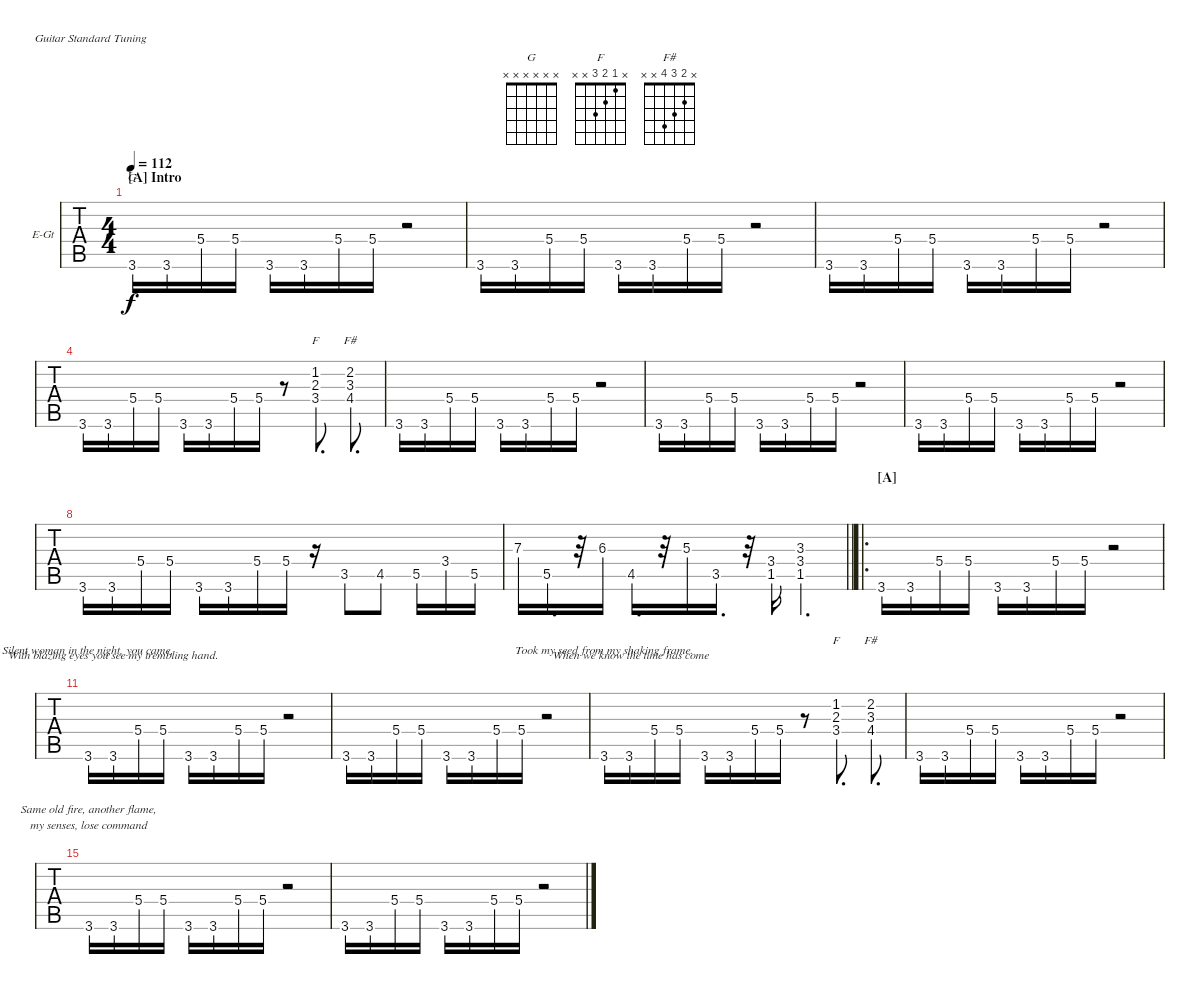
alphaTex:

\bracketExtendMode nobrackets
\firstSystemTrackNameOrientation horizontal
\otherSystemsTrackNameOrientation horizontal
\defaultBarNumberDisplay FirstOfSystem
\track ("Guitar 1" "E-Gt") {instrument distortionguitar}
\staff {tabs}
\tuning (E4 B3 G3 D3 A2 E2)
\chord ("G" x x x x x x)
\chord ("F" x x x x x x)
\chord ("F#" x x x x x x)
\chord ("F" x 1 2 3 x x) {showfingering false}
\chord ("F#" x 2 3 4 x x) {showfingering false}
\ts (4 4)
\beaming (8 2 2 2 2)
\section ("A" "Intro")
\tempo 112
\clef g2
\scale
0.286667
\ks c
3.6.16{ch "G" dy f instrument distortionguitar} 3.6.16 5.4.16 5.4.16 3.6.16 3.6.16 5.4.16 5.4.16 r.2 |
\scale
0.221333 3.6.16 3.6.16 5.4.16 5.4.16 3.6.16 3.6.16 5.4.16 5.4.16 r.2 |
\scale
0.221333 3.6.16 3.6.16 5.4.16 5.4.16 3.6.16 3.6.16 5.4.16 5.4.16 r.2 |
\scale
0.270667 3.6.16 3.6.16 5.4.16 5.4.16 3.6.16 3.6.16 5.4.16 5.4.16 r.8 (1.2 2.3 3.4).8{d ch "F"} (2.2 3.3 4.4).8{d ch "F#"} |
3.6.16 3.6.16 5.4.16 5.4.16 3.6.16 3.6.16 5.4.16 5.4.16 r.2 |
3.6.16 3.6.16 5.4.16 5.4.16 3.6.16 3.6.16 5.4.16 5.4.16 r.2 |
3.6.16 3.6.16 5.4.16 5.4.16 3.6.16 3.6.16 5.4.16 5.4.16 r.2 |
3.6.16 3.6.16 5.4.16 5.4.16 3.6.16 3.6.16 5.4.16 5.4.16 r.16 3.5.8{lyrics (0 "") lyrics (1 "") lyrics (2 "") lyrics (3 "") lyrics (4 "")} 4.5.8{lyrics (0 "") lyrics (1 "") lyrics (2 "") lyrics (3 "") lyrics (4 "")} 5.5.16 3.4.16 5.5.16 |
\barLineRight lightlight
7.3.16{lyrics (0 "") lyrics (1 "") lyrics (2 "") lyrics (3 "") lyrics (4 "")} 5.5.16{d lyrics (0 "") lyrics (1 "") lyrics (2 "") lyrics (3 "") lyrics (4 "")} r.32 6.3.16{lyrics (0 "") lyrics (1 "") lyrics (2 "") lyrics (3 "") lyrics (4 "")} 4.5.16{d lyrics (0 "") lyrics (1 "") lyrics (2 "") lyrics (3 "") lyrics (4 "")} r.32 5.3.16{lyrics (0 "") lyrics (1 "") lyrics (2 "") lyrics (3 "") lyrics (4 "")} 3.5.16{d lyrics (0 "") lyrics (1 "") lyrics (2 "") lyrics (3 "") lyrics (4 "")} r.32 (1.5 3.4).16{lyrics (0 "") lyrics (1 "") lyrics (2 "") lyrics (3 "") lyrics (4 "")} (3.4 1.5 3.3).4{d lyrics (0 "") lyrics (1 "") lyrics (2 "") lyrics (3 "") lyrics (4 "")} |
\ro
\section ("A" "")
3.6.16{lyrics (0 "") lyrics (1 "") lyrics (2 "") lyrics (3 "") lyrics (4 "")} 3.6.16{lyrics (0 "") lyrics (1 "") lyrics (2 "") lyrics (3 "") lyrics (4 "")} 5.4.16{lyrics (0 "") lyrics (1 "") lyrics (2 "") lyrics (3 "") lyrics (4 "")} 5.4.16{lyrics (0 "") lyrics (1 "") lyrics (2 "") lyrics (3 "") lyrics (4 "")} 3.6.16{lyrics (0 "") lyrics (1 "") lyrics (2 "") lyrics (3 "") lyrics (4 "")} 3.6.16{lyrics (0 "") lyrics (1 "") lyrics (2 "") lyrics (3 "") lyrics (4 "")} 5.4.16{lyrics (0 "") lyrics (1 "") lyrics (2 "") lyrics (3 "") lyrics (4 "")} 5.4.16{lyrics (0 "") lyrics (1 "") lyrics (2 "") lyrics (3 "") lyrics (4 "")} r.2 |
3.6.16{lyrics (0 "Silent woman in the night, you came, ") lyrics (1 "") lyrics (2 "") lyrics (3 "") lyrics (4 "")} 3.6.16{lyrics (0 "") lyrics (1 "With blazing eyes you see my trembling hand.") lyrics (2 "") lyrics (3 "") lyrics (4 "")} 5.4.16{lyrics (0 "") lyrics (1 "") lyrics (2 "") lyrics (3 "") lyrics (4 "")} 5.4.16{lyrics (0 "") lyrics (1 "") lyrics (2 "") lyrics (3 "") lyrics (4 "")} 3.6.16{lyrics (0 "") lyrics (1 "") lyrics (2 "") lyrics (3 "") lyrics (4 "")} 3.6.16{lyrics (0 "") lyrics (1 "") lyrics (2 "") lyrics (3 "") lyrics (4 "")} 5.4.16{lyrics (0 "") lyrics (1 "") lyrics (2 "") lyrics (3 "") lyrics (4 "")} 5.4.16{lyrics (0 "") lyrics (1 "") lyrics (2 "") lyrics (3 "") lyrics (4 "")} r.2 |
3.6.16{lyrics (0 "") lyrics (1 "") lyrics (2 "") lyrics (3 "") lyrics (4 "")} 3.6.16{lyrics (0 "") lyrics (1 "") lyrics (2 "") lyrics (3 "") lyrics (4 "")} 5.4.16{lyrics (0 "") lyrics (1 "") lyrics (2 "") lyrics (3 "") lyrics (4 "")} 5.4.16{lyrics (0 "") lyrics (1 "") lyrics (2 "") lyrics (3 "") lyrics (4 "")} 3.6.16{lyrics (0 "") lyrics (1 "") lyrics (2 "") lyrics (3 "") lyrics (4 "")} 3.6.16{lyrics (0 "") lyrics (1 "") lyrics (2 "") lyrics (3 "") lyrics (4 "")} 5.4.16{lyrics (0 "") lyrics (1 "") lyrics (2 "") lyrics (3 "") lyrics (4 "")} 5.4.16{lyrics (0 "") lyrics (1 "") lyrics (2 "") lyrics (3 "") lyrics (4 "")} r.2 |
3.6.16{lyrics (0 "Took my seed from my shaking frame.") lyrics (1 "") lyrics (2 "") lyrics (3 "") lyrics (4 "")} 3.6.16{lyrics (0 "") lyrics (1 " When we know the time has come") lyrics (2 "") lyrics (3 "") lyrics (4 "")} 5.4.16{lyrics (0 "") lyrics (1 "") lyrics (2 "") lyrics (3 "") lyrics (4 "")} 5.4.16{lyrics (0 "") lyrics (1 "") lyrics (2 "") lyrics (3 "") lyrics (4 "")} 3.6.16{lyrics (0 "") lyrics (1 "") lyrics (2 "") lyrics (3 "") lyrics (4 "")} 3.6.16{lyrics (0 "") lyrics (1 "") lyrics (2 "") lyrics (3 "") lyrics (4 "")} 5.4.16{lyrics (0 "") lyrics (1 "") lyrics (2 "") lyrics (3 "") lyrics (4 "")} 5.4.16{lyrics (0 "") lyrics (1 "") lyrics (2 "") lyrics (3 "") lyrics (4 "")} r.8 (1.2 2.3 3.4).8{d ch "F" lyrics (0 "") lyrics (1 "") lyrics (2 "") lyrics (3 "") lyrics (4 "")} (2.2 3.3 4.4).8{d ch "F#" lyrics (0 "") lyrics (1 "") lyrics (2 "") lyrics (3 "") lyrics (4 "")} |
3.6.16{lyrics (0 "") lyrics (1 "") lyrics (2 "") lyrics (3 "") lyrics (4 "")} 3.6.16{lyrics (0 "") lyrics (1 "") lyrics (2 "") lyrics (3 "") lyrics (4 "")} 5.4.16{lyrics (0 "") lyrics (1 "") lyrics (2 "") lyrics (3 "") lyrics (4 "")} 5.4.16{lyrics (0 "") lyrics (1 "") lyrics (2 "") lyrics (3 "") lyrics (4 "")} 3.6.16{lyrics (0 "") lyrics (1 "") lyrics (2 "") lyrics (3 "") lyrics (4 "")} 3.6.16{lyrics (0 "") lyrics (1 "") lyrics (2 "") lyrics (3 "") lyrics (4 "")} 5.4.16{lyrics (0 "") lyrics (1 "") lyrics (2 "") lyrics (3 "") lyrics (4 "")} 5.4.16{lyrics (0 "") lyrics (1 "") lyrics (2 "") lyrics (3 "") lyrics (4 "")} r.2 |
3.6.16{lyrics (0 "Same old fire, another flame,     ") lyrics (1 "my senses, lose command") lyrics (2 "") lyrics (3 "") lyrics (4 "")} 3.6.16{lyrics (0 "") lyrics (1 "") lyrics (2 "") lyrics (3 "") lyrics (4 "")} 5.4.16{lyrics (0 "") lyrics (1 "") lyrics (2 "") lyrics (3 "") lyrics (4 "")} 5.4.16{lyrics (0 "") lyrics (1 "") lyrics (2 "") lyrics (3 "") lyrics (4 "")} 3.6.16{lyrics (0 "") lyrics (1 "") lyrics (2 "") lyrics (3 "") lyrics (4 "")} 3.6.16{lyrics (0 "") lyrics (1 "") lyrics (2 "") lyrics (3 "") lyrics (4 "")} 5.4.16{lyrics (0 "") lyrics (1 "") lyrics (2 "") lyrics (3 "") lyrics (4 "")} 5.4.16{lyrics (0 "") lyrics (1 "") lyrics (2 "") lyrics (3 "") lyrics (4 "")} r.2 |
\scale
0.254399 3.6.16{lyrics (0 "") lyrics (1 "") lyrics (2 "") lyrics (3 "") lyrics (4 "")} 3.6.16{lyrics (0 "") lyrics (1 "") lyrics (2 "") lyrics (3 "") lyrics (4 "")} 5.4.16{lyrics (0 "") lyrics (1 "") lyrics (2 "") lyrics (3 "") lyrics (4 "")} 5.4.16{lyrics (0 "") lyrics (1 "") lyrics (2 "") lyrics (3 "") lyrics (4 "")} 3.6.16{lyrics (0 "") lyrics (1 "") lyrics (2 "") lyrics (3 "") lyrics (4 "")} 3.6.16{lyrics (0 "") lyrics (1 "") lyrics (2 "") lyrics (3 "") lyrics (4 "")} 5.4.16{lyrics (0 "") lyrics (1 "") lyrics (2 "") lyrics (3 "") lyrics (4 "")} 5.4.16{lyrics (0 "") lyrics (1 "") lyrics (2 "") lyrics (3 "") lyrics (4 "")} r.2
